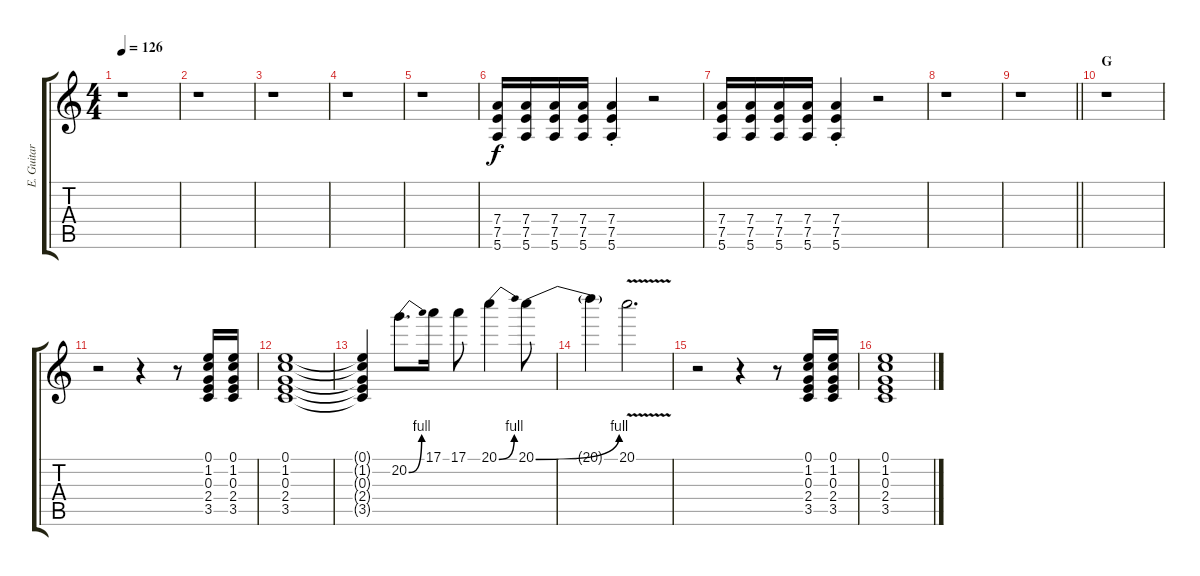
\track ("E. Guitar II" "E. Guitar ") {instrument overdrivenguitar}
\staff {score tabs}
\tuning (E4 B3 G3 D3 A2 E2) {hide}
\ts (4 4)
\tempo 126
\clef g2
\ks c
r.1{dy f} |
r.1 |
r.1 |
r.1 |
r.1 |
(7.4 7.5 5.6).16 (7.4 7.5 5.6).16 (7.4 7.5 5.6).16 (7.4 7.5 5.6).16 (7.4{st} 7.5{st} 5.6{st}).4 r.2 |
(7.4 7.5 5.6).16 (7.4 7.5 5.6).16 (7.4 7.5 5.6).16 (7.4 7.5 5.6).16 (7.4{st} 7.5{st} 5.6{st}).4 r.2 |
r.1 |
\barLineRight lightlight
r.1 |
\section ("" "G")
r.1 |
r.2 r.4 r.8 (0.1 1.2 0.3 2.4 3.5).16 (0.1 1.2 0.3 2.4 3.5).16 |
(0.1 1.2 0.3 2.4 3.5).1 |
(0.1{t} 1.2{t} 0.3{t} 2.4{t} 3.5{t}).4 20.2{be (bend 0 0 60 4)}.8{d} 17.1.16 17.1.8 20.1{be (bend 0 0 60 4)}.4 20.1{be (bend 0 0 60 4)}.8 |
20.1{t}.4 20.1{v}.2{d} |
r.2 r.4 r.8 (0.1 1.2 0.3 2.4 3.5).16 (0.1 1.2 0.3 2.4 3.5).16 |
(0.1 1.2 0.3 2.4 3.5).1
